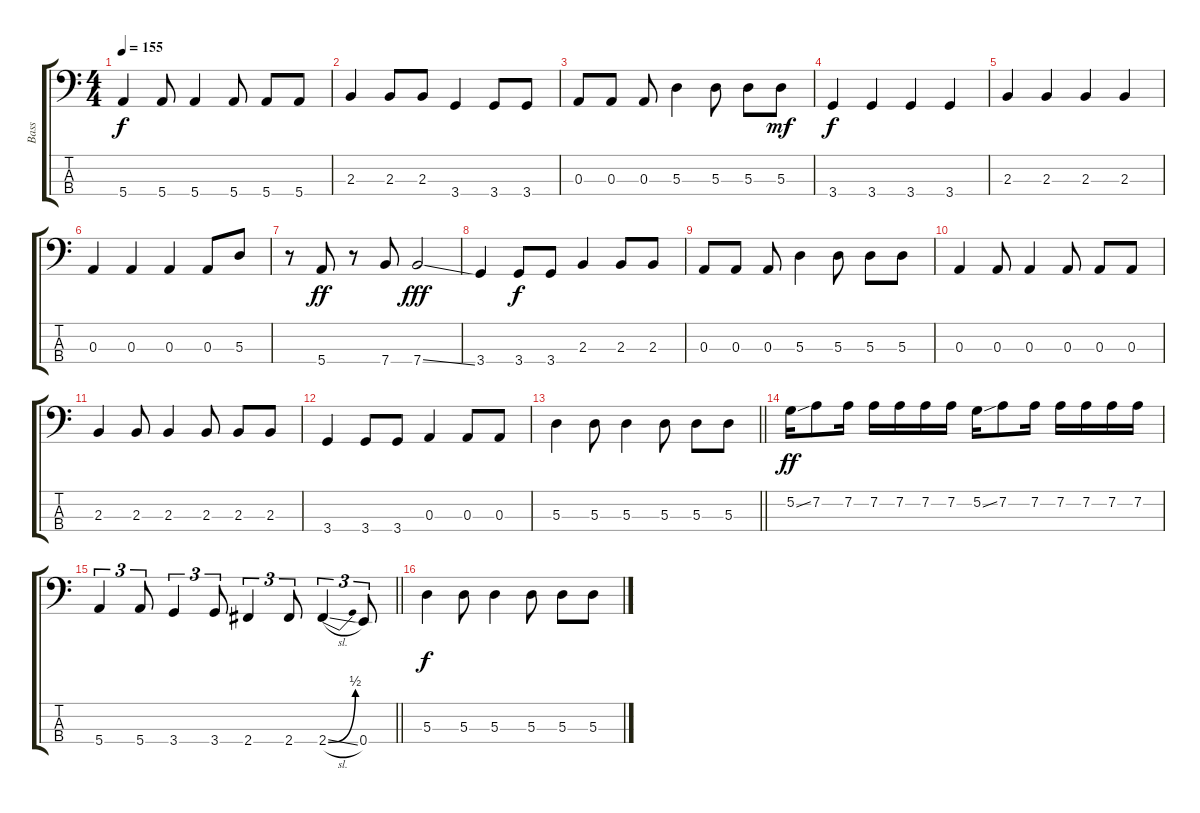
\track ("Bass" "Bass") {instrument electricbassfinger}
\staff {score tabs}
\tuning (G2 D2 A1 E1) {hide}
\ts (4 4)
\tempo 155
\clef f4
\ks c
5.4.4{dy f} 5.4.8 5.4.4 5.4.8 5.4.8 5.4.8 |
2.3.4 2.3.8 2.3.8 3.4.4 3.4.8 3.4.8 |
0.3.8 0.3.8 0.3.8 5.3.4 5.3.8 5.3.8 5.3.8{dy mf} |
3.4.4{dy f} 3.4.4 3.4.4 3.4.4 |
2.3.4 2.3.4 2.3.4 2.3.4 |
0.3.4 0.3.4 0.3.4 0.3.8 5.3.8 |
r.8 5.4.8{dy ff} r.8 7.4.8 7.4{ss}.2{dy fff} |
3.4.4 3.4.8{dy f} 3.4.8 2.3.4 2.3.8 2.3.8 |
0.3.8 0.3.8 0.3.8 5.3.4 5.3.8 5.3.8 5.3.8 |
0.3.4 0.3.8 0.3.4 0.3.8 0.3.8 0.3.8 |
2.3.4 2.3.8 2.3.4 2.3.8 2.3.8 2.3.8 |
3.4.4 3.4.8 3.4.8 0.3.4 0.3.8 0.3.8 |
\barLineRight lightlight
5.3.4 5.3.8 5.3.4 5.3.8 5.3.8 5.3.8 |
5.2{ss}.16{dy ff} 7.2.8 7.2.16 7.2.16 7.2.16 7.2.16 7.2.16 5.2{ss}.16 7.2.8 7.2.16 7.2.16 7.2.16 7.2.16 7.2.16 |
\barLineRight lightlight
5.4.4{tu (3 2)} 5.4.8{tu (3 2)} 3.4.4{tu (3 2)} 3.4.8{tu (3 2)} 2.4.4{tu (3 2)} 2.4.8{tu (3 2)} 2.4{be (bend 0 0 60 2) sl}.4{tu (3 2)} 0.4.8{tu (3 2)} |
5.3.4{dy f} 5.3.8 5.3.4 5.3.8 5.3.8 5.3.8
